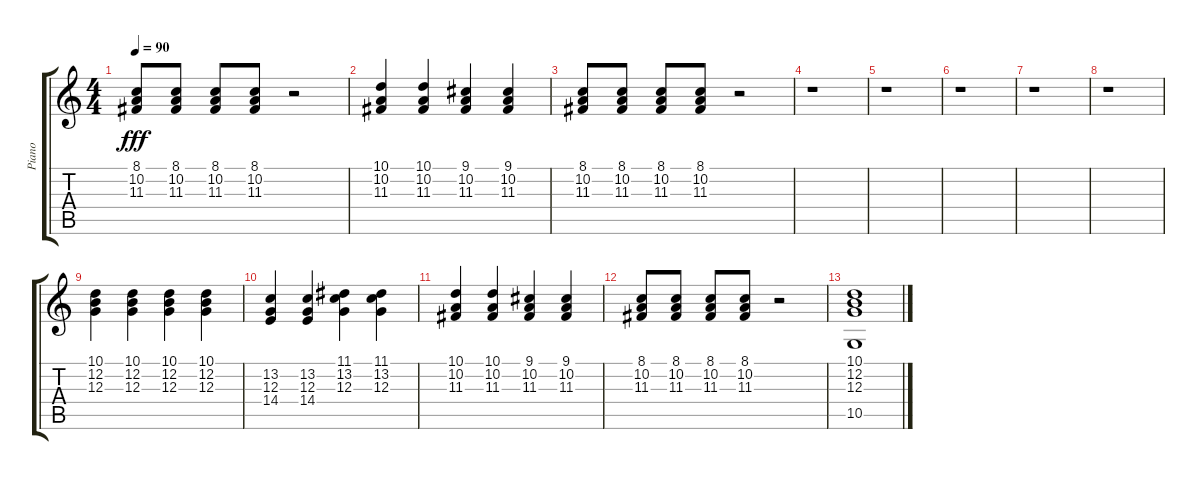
\track ("Piano" "Piano") {instrument acousticgrandpiano}
\staff {score tabs}
\tuning (E4 B3 G3 D3 A2 E2) {hide}
\ts (4 4)
\tempo 90
\clef g2
\ks c
(8.1 10.2 11.3).8{dy fff} (8.1 10.2 11.3).8 (8.1 10.2 11.3).8 (8.1 10.2 11.3).8 r.2 |
(10.1 10.2 11.3).4 (10.1 10.2 11.3).4 (9.1 10.2 11.3).4 (9.1 10.2 11.3).4 |
(8.1 10.2 11.3).8 (8.1 10.2 11.3).8 (8.1 10.2 11.3).8 (8.1 10.2 11.3).8 r.2 |
r.1 |
r.1 |
r.1 |
r.1 |
r.1 |
(10.1 12.2 12.3).4 (10.1 12.2 12.3).4 (10.1 12.2 12.3).4 (10.1 12.2 12.3).4 |
(13.2 12.3 14.4).4 (13.2 12.3 14.4).4 (11.1 13.2 12.3).4 (11.1 13.2 12.3).4 |
(10.1 10.2 11.3).4 (10.1 10.2 11.3).4 (9.1 10.2 11.3).4 (9.1 10.2 11.3).4 |
(8.1 10.2 11.3).8 (8.1 10.2 11.3).8 (8.1 10.2 11.3).8 (8.1 10.2 11.3).8 r.2 |
(10.1 12.2 12.3 10.5).1
